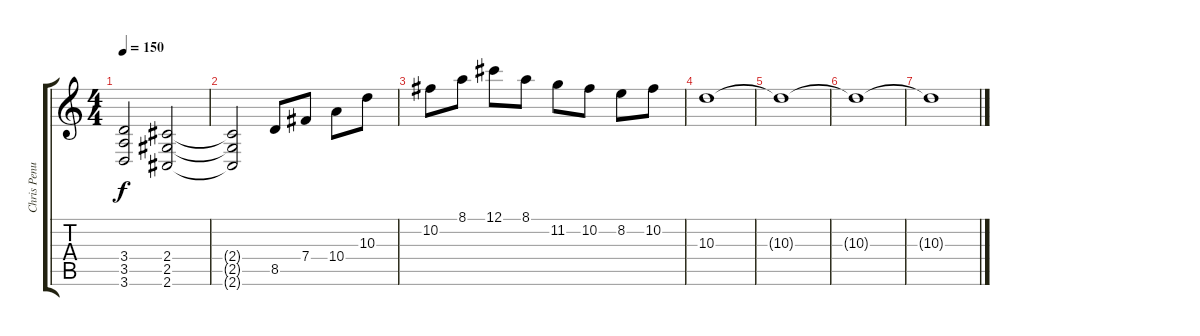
\track ("Chris Penuel (Guitar)" "Chris Penu") {instrument distortionguitar}
\staff {score tabs}
\tuning (Db4 Ab3 E3 B2 Gb2 B1) {hide}
\ts (4 4)
\tempo 150
\clef g2
\ks c
(3.4{t} 3.5{t} 3.6{t}).2{dy f} (2.4 2.5 2.6).2 |
(2.4{t} 2.5{t} 2.6{t}).2 8.5.8 7.4.8 10.4.8 10.3.8 |
10.2.8 8.1.8 12.1.8 8.1.8 11.2.8 10.2.8 8.2.8 10.2.8 |
10.3.1{volume 16} |
10.3{t}.1 |
10.3{t}.1 |
10.3{t}.1
